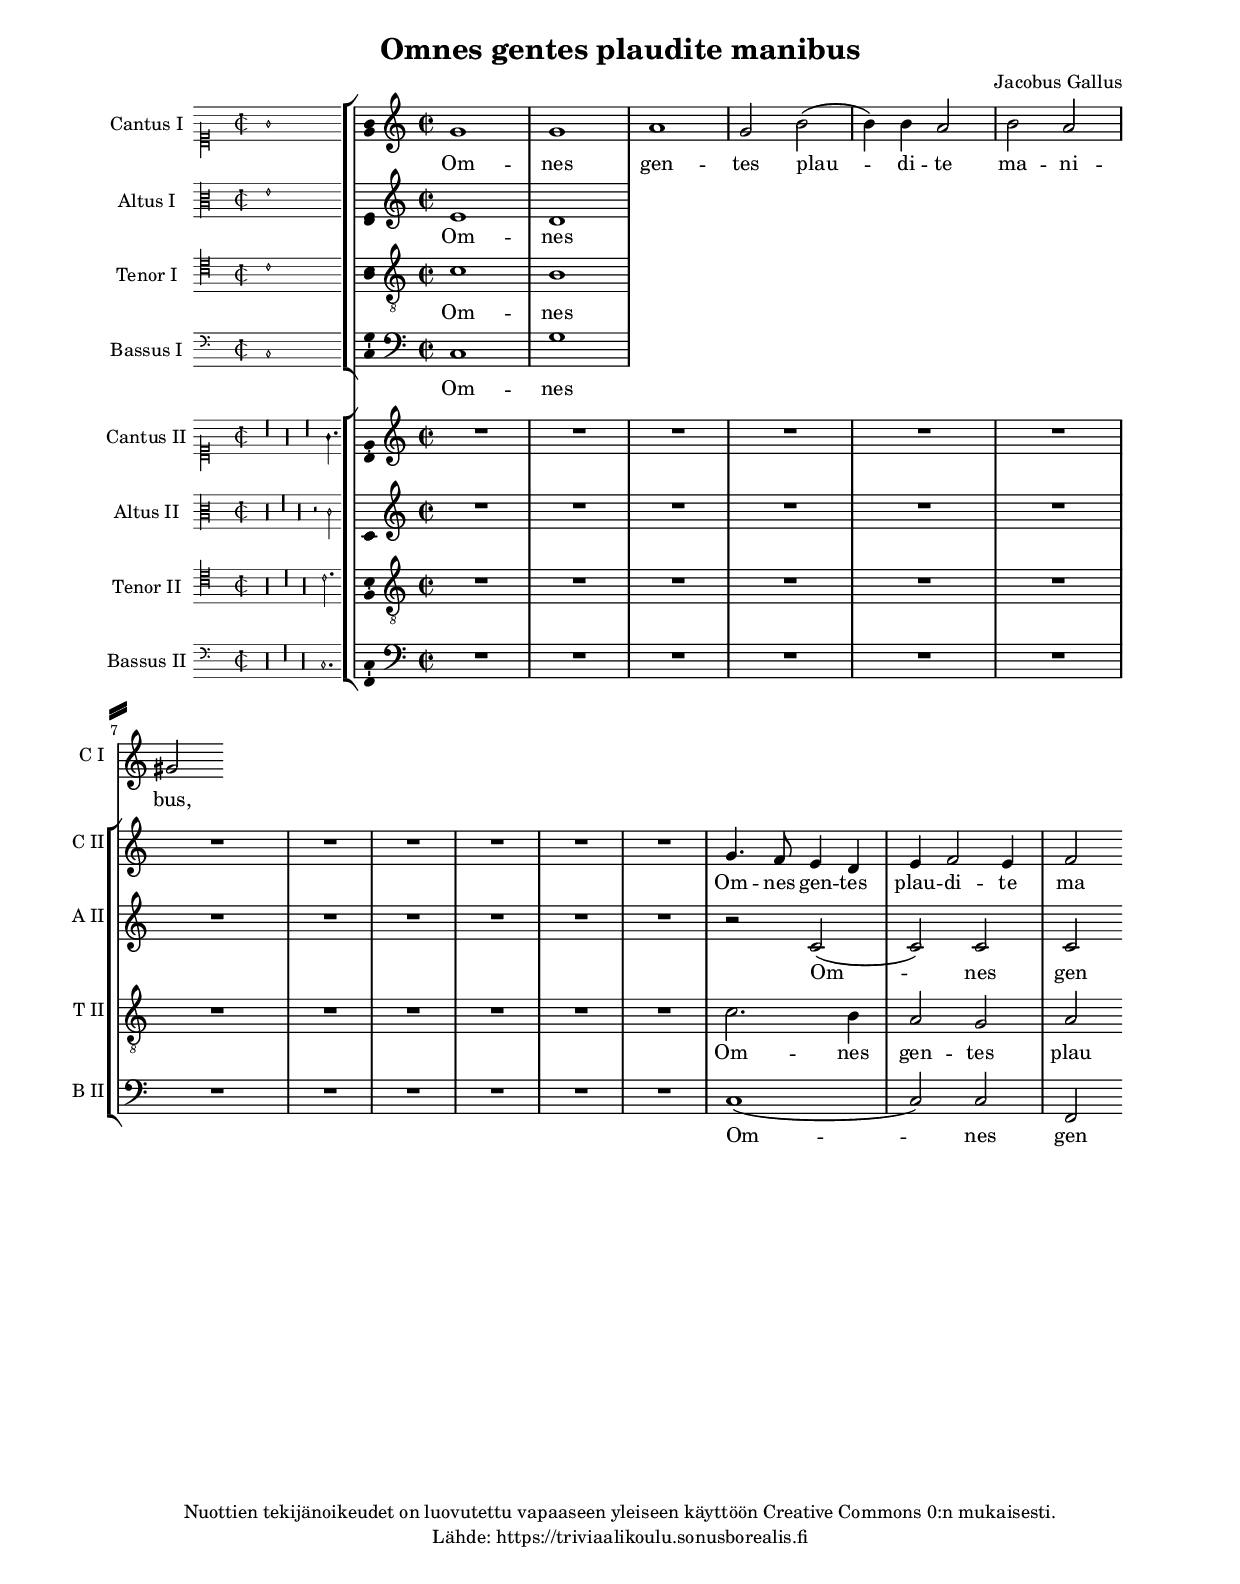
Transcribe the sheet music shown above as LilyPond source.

\version "2.20.0"
\include "suomi.ly"

\include "../paper-margins.ily"

\include "omnes-gentes-plaudite-manibus.global.ily"
stanzaOneLyricsChoirOne = \lyricmode {
    Om -- nes gen -- tes plau -- di -- te ma -- ni -- bus,
}

stanzaOneLyricsChoirTwo = \lyricmode {
    Quo -- ni -- am
}


% First choir

SopranoOneMusic = \relative c'' {
	\set Staff.instrumentName = #"Cantus I"
	\set Staff.shortInstrumentName = "C I"

	\incipit { \clef "mensural-c1" \globalkey \globaltime g'1 }

	g1 | g | a1 | g2 h( | h4) h a2 | h a | gis2 
}

AltoOneMusic = \relative c' {
	\set Staff.instrumentName = #"Altus I"
	\set Staff.shortInstrumentName = "A I"

	\incipit { \clef "mensural-c3" \globalkey \globaltime e'1 }

	e1 | d |
}

TenoreOneMusic = \relative c' {
	\set Staff.instrumentName = #"Tenor I"
	\set Staff.shortInstrumentName = "T I"

	\incipit { \clef "mensural-c4" \globalkey \globaltime c'1 }

	\clef "treble_8"
	c1 | h |
}

BassOneMusic = \relative c {
	\set Staff.instrumentName = #"Bassus I"
	\set Staff.shortInstrumentName = "B I"

	\incipit { \clef "mensural-f" \globalkey \globaltime c1 }

	\clef bass
	c1 | g' |
}


% Second choir

SopranoTwoMusic = \relative c'' {
	\set Staff.instrumentName = #"Cantus II"
	\set Staff.shortInstrumentName = "C II"

	\incipit {
		\clef "mensural-c1" \globalkey \globaltime
		h'\longa\rest
		r\longa
		h'\longa\rest
		g'4.
	}

	\repeat unfold 12 { R1 | }
	g4. f8 e4 d e f2 e4 | f2
}

AltoTwoMusic = \relative c' {
	\set Staff.instrumentName = #"Altus II"
	\set Staff.shortInstrumentName = "A II"

	\incipit {
		\clef "mensural-c3" \globalkey \globaltime
		r\longa
		e'\longa\rest
		r\longa
		r2 c'2
	}

	\repeat unfold 12 { R1 | }
	r2 c2( | c) c | c 
}

TenoreTwoMusic = \relative c' {
	\set Staff.instrumentName = #"Tenor II"
	\set Staff.shortInstrumentName = "T II"

	\incipit {
		\clef "mensural-c4" \globalkey \globaltime
		r\longa
		c'\longa\rest
		r\longa
		c'2.
	}

	\clef "treble_8"
	\repeat unfold 12 { R1 | }
	c2. h4 | a2 g | a
}


BassTwoMusic = \relative c {
	\set Staff.instrumentName = #"Bassus II"
	\set Staff.shortInstrumentName = "B II"

	\incipit {
		\clef "mensural-f" \globalkey \globaltime
		r\longa
		f\longa\rest
		r\longa
		c1.
	}

	\clef bass
	\repeat unfold 12 { R1 | }
	c1( | c2) c | f,
}


#(set-global-staff-size 16)

\header {
  title = "Omnes gentes plaudite manibus"
%  subtitle = ""
  composer = "Jacobus Gallus"
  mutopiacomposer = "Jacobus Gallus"
%  instrument = "Voice (SATB)"
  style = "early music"
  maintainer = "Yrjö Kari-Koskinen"
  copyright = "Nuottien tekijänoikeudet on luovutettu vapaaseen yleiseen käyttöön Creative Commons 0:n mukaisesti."
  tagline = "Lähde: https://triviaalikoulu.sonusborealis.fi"
}

\paper {
	system-separator-markup = \slashSeparator
}

\score {
<<
  \new StaffGroup = choirOneStaff <<
    \new Staff <<
      \new Voice = "Soprano" {
		\global
        \SopranoOneMusic
      }
     \new Lyrics \lyricsto "Soprano" {
       \stanzaOneLyricsChoirOne
     }
    >>
    \new Staff <<
      \new Voice = "Alto" {
        \global
        \AltoOneMusic
      }
     \new Lyrics \lyricsto "Alto" {
       \stanzaOneLyricsChoirOne
     }
    >>
    \new Staff <<
      \new Voice = "Tenore" {
        \global
        \TenoreOneMusic
      }
      \new Lyrics \lyricsto "Tenore" {
       \stanzaOneLyricsChoirOne
      }
    >>
    \new Staff <<
      \new Voice = "Bass" {
        \global
        \BassOneMusic
      }
      \new Lyrics \lyricsto "Bass" {
       \stanzaOneLyricsChoirOne
      }
    >>
  >>

  \new StaffGroup = choirTwoStaff <<
    \new Staff <<
      \new Voice = "SopranoTwo" {
		\global
        \SopranoTwoMusic
      }
     \new Lyrics \lyricsto "SopranoTwo" {
       \stanzaOneLyricsChoirOne
     }
    >>
    \new Staff <<
      \new Voice = "AltoTwo" {
        \global
        \AltoTwoMusic
      }
     \new Lyrics \lyricsto "AltoTwo" {
       \stanzaOneLyricsChoirOne
     }
    >>
    \new Staff <<
      \new Voice = "TenoreTwo" {
        \global
        \TenoreTwoMusic
      }
      \new Lyrics \lyricsto "TenoreTwo" {
       \stanzaOneLyricsChoirOne
      }
    >>
    \new Staff <<
      \new Voice = "BassTwo" {
        \global
        \BassTwoMusic
      }
      \new Lyrics \lyricsto "BassTwo" {
       \stanzaOneLyricsChoirOne
      }
    >>
  >>
>>

  \layout {
    \context {
      \Staff
      \consists "Ambitus_engraver"
    }
    indent = 4\cm
    incipit-width = 2.5\cm
    \context {
     \Score
     \override VerticalAxisGroup.remove-first = ##t
    }
  }
}
